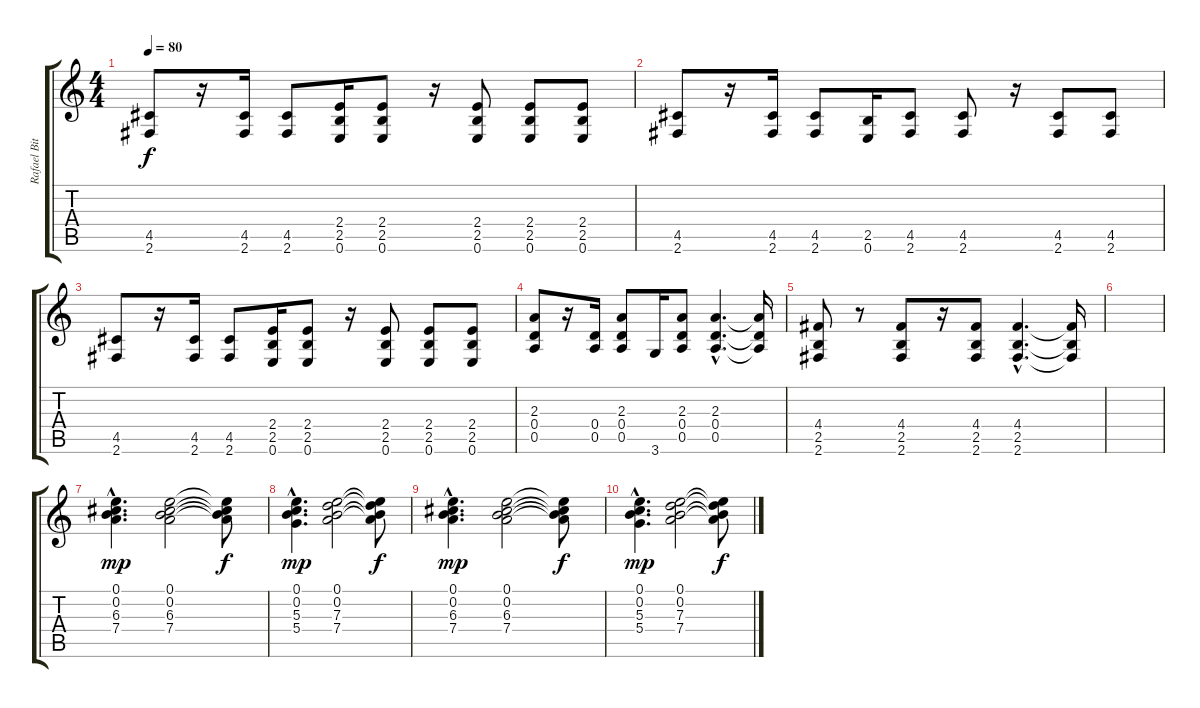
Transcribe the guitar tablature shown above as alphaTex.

\track ("Rafael Bittecourt" "Rafael Bit") {instrument acousticguitarsteel}
\staff {score tabs}
\tuning (E4 B3 G3 D3 A2 E2) {hide}
\ts (4 4)
\tempo 80
\clef g2
\ks c
(4.5 2.6).8{dy f} r.16 (4.5 2.6).16 (4.5 2.6).8 (2.4 2.5 0.6).16 (2.4 2.5 0.6).8 r.16 (2.4 2.5 0.6).8 (2.4 2.5 0.6).8 (2.4 2.5 0.6).8 |
(4.5 2.6).8 r.16 (4.5 2.6).16 (4.5 2.6).8 (2.5 0.6).16 (4.5 2.6).8 (4.5 2.6).8 r.16 (4.5 2.6).8 (4.5 2.6).8 |
(4.5 2.6).8 r.16 (4.5 2.6).16 (4.5 2.6).8 (2.4 2.5 0.6).16 (2.4 2.5 0.6).8 r.16 (2.4 2.5 0.6).8 (2.4 2.5 0.6).8 (2.4 2.5 0.6).8 |
(2.3 0.4 0.5).8 r.16 (0.4 0.5).16 (2.3 0.4 0.5).8 3.6.16 (2.3 0.4 0.5).8 (2.3{hac} 0.4{hac} 0.5{hac}).4{d} (2.3{t} 0.4{t} 0.5{t}).16 |
(4.4 2.5 2.6).8 r.8 (4.4 2.5 2.6).8 r.16 (4.4 2.5 2.6).8 (4.4{hac} 2.5{hac} 2.6{hac}).4{d} (4.4{t} 2.5{t} 2.6{t}).16 |
|
(0.1{hac} 0.2{hac} 6.3{hac} 7.4{hac}).4{d dy mp instrument acousticguitarsteel} (0.1 0.2 6.3 7.4).2 (0.1{t} 0.2{t} 6.3{t} 7.4{t}).8{dy f} |
(0.1{hac} 0.2{hac} 5.3{hac} 5.4{hac}).4{d dy mp} (0.1 0.2 7.3 7.4).2 (0.1{t} 0.2{t} 7.3{t} 7.4{t}).8{dy f} |
(0.1{hac} 0.2{hac} 6.3{hac} 7.4{hac}).4{d dy mp} (0.1 0.2 6.3 7.4).2 (0.1{t} 0.2{t} 6.3{t} 7.4{t}).8{dy f} |
(0.1{hac} 0.2{hac} 5.3{hac} 5.4{hac}).4{d dy mp} (0.1 0.2 7.3 7.4).2 (0.1{t} 0.2{t} 7.3{t} 7.4{t}).8{dy f}
